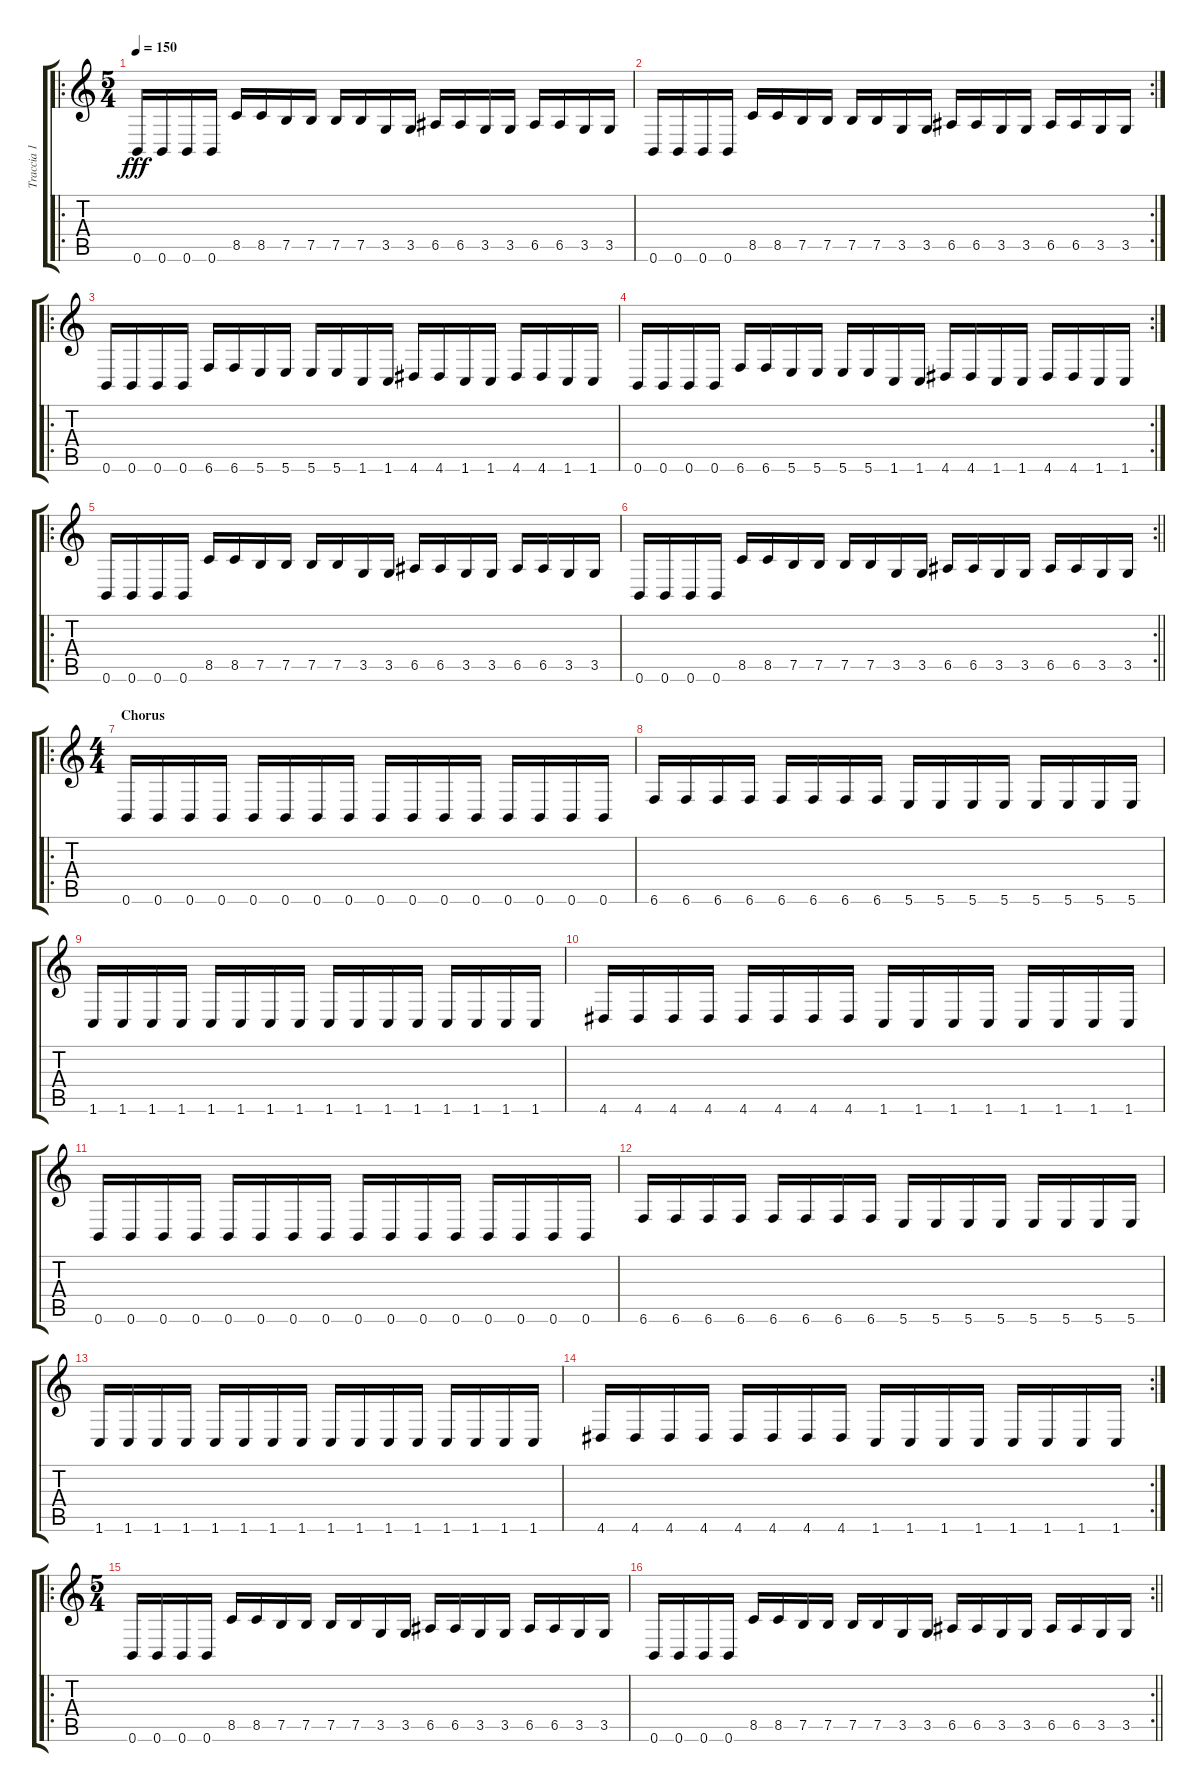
\track ("Traccia 1" "Traccia 1") {instrument distortionguitar}
\staff {score tabs}
\tuning (B3 Gb3 D3 A2 E2 B1) {hide}
\ro
\ts (5 4)
\tempo 150
\clef g2
\ks c
0.6.16{dy fff} 0.6.16 0.6.16 0.6.16 8.5.16 8.5.16 7.5.16 7.5.16 7.5.16 7.5.16 3.5.16 3.5.16 6.5.16 6.5.16 3.5.16 3.5.16 6.5.16 6.5.16 3.5.16 3.5.16 |
\rc 2
0.6.16 0.6.16 0.6.16 0.6.16 8.5.16 8.5.16 7.5.16 7.5.16 7.5.16 7.5.16 3.5.16 3.5.16 6.5.16 6.5.16 3.5.16 3.5.16 6.5.16 6.5.16 3.5.16 3.5.16 |
\ro
0.6.16 0.6.16 0.6.16 0.6.16 6.6.16 6.6.16 5.6.16 5.6.16 5.6.16 5.6.16 1.6.16 1.6.16 4.6.16 4.6.16 1.6.16 1.6.16 4.6.16 4.6.16 1.6.16 1.6.16 |
\rc 2
0.6.16 0.6.16 0.6.16 0.6.16 6.6.16 6.6.16 5.6.16 5.6.16 5.6.16 5.6.16 1.6.16 1.6.16 4.6.16 4.6.16 1.6.16 1.6.16 4.6.16 4.6.16 1.6.16 1.6.16 |
\ro
0.6.16 0.6.16 0.6.16 0.6.16 8.5.16 8.5.16 7.5.16 7.5.16 7.5.16 7.5.16 3.5.16 3.5.16 6.5.16 6.5.16 3.5.16 3.5.16 6.5.16 6.5.16 3.5.16 3.5.16 |
\rc 2
\barLineRight lightlight
0.6.16 0.6.16 0.6.16 0.6.16 8.5.16 8.5.16 7.5.16 7.5.16 7.5.16 7.5.16 3.5.16 3.5.16 6.5.16 6.5.16 3.5.16 3.5.16 6.5.16 6.5.16 3.5.16 3.5.16 |
\ro
\ts (4 4)
\section ("" "Chorus")
0.6.16 0.6.16 0.6.16 0.6.16 0.6.16 0.6.16 0.6.16 0.6.16 0.6.16 0.6.16 0.6.16 0.6.16 0.6.16 0.6.16 0.6.16 0.6.16 |
6.6.16 6.6.16 6.6.16 6.6.16 6.6.16 6.6.16 6.6.16 6.6.16 5.6.16 5.6.16 5.6.16 5.6.16 5.6.16 5.6.16 5.6.16 5.6.16 |
1.6.16 1.6.16 1.6.16 1.6.16 1.6.16 1.6.16 1.6.16 1.6.16 1.6.16 1.6.16 1.6.16 1.6.16 1.6.16 1.6.16 1.6.16 1.6.16 |
4.6.16 4.6.16 4.6.16 4.6.16 4.6.16 4.6.16 4.6.16 4.6.16 1.6.16 1.6.16 1.6.16 1.6.16 1.6.16 1.6.16 1.6.16 1.6.16 |
0.6.16 0.6.16 0.6.16 0.6.16 0.6.16 0.6.16 0.6.16 0.6.16 0.6.16 0.6.16 0.6.16 0.6.16 0.6.16 0.6.16 0.6.16 0.6.16 |
6.6.16 6.6.16 6.6.16 6.6.16 6.6.16 6.6.16 6.6.16 6.6.16 5.6.16 5.6.16 5.6.16 5.6.16 5.6.16 5.6.16 5.6.16 5.6.16 |
1.6.16 1.6.16 1.6.16 1.6.16 1.6.16 1.6.16 1.6.16 1.6.16 1.6.16 1.6.16 1.6.16 1.6.16 1.6.16 1.6.16 1.6.16 1.6.16 |
\rc 2
4.6.16 4.6.16 4.6.16 4.6.16 4.6.16 4.6.16 4.6.16 4.6.16 1.6.16 1.6.16 1.6.16 1.6.16 1.6.16 1.6.16 1.6.16 1.6.16 |
\ro
\ts (5 4)
0.6.16 0.6.16 0.6.16 0.6.16 8.5.16 8.5.16 7.5.16 7.5.16 7.5.16 7.5.16 3.5.16 3.5.16 6.5.16 6.5.16 3.5.16 3.5.16 6.5.16 6.5.16 3.5.16 3.5.16 |
\rc 2
\barLineRight lightlight
0.6.16 0.6.16 0.6.16 0.6.16 8.5.16 8.5.16 7.5.16 7.5.16 7.5.16 7.5.16 3.5.16 3.5.16 6.5.16 6.5.16 3.5.16 3.5.16 6.5.16 6.5.16 3.5.16 3.5.16
